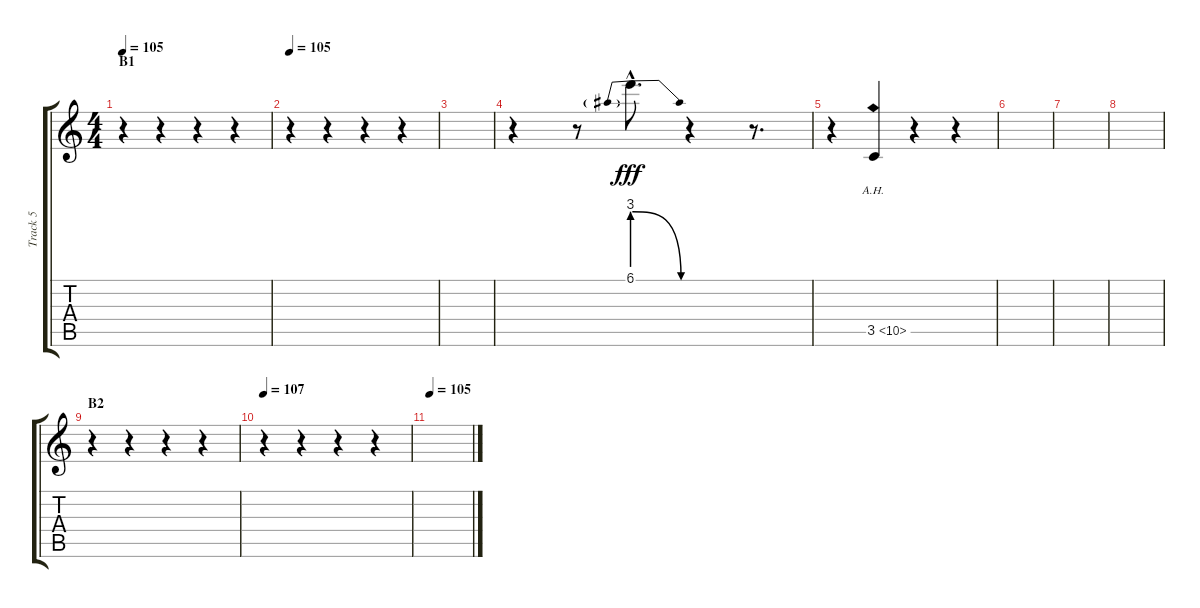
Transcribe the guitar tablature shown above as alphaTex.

\track ("Track 5" "Track 5") {instrument distortionguitar}
\staff {score tabs}
\tuning (E4 B3 G3 D3 A2 E2) {hide}
\ts (4 4)
\section ("" "B1")
\tempo 105
\clef g2
\ks c
r.4{dy f} r.4 r.4 r.4 |
\tempo 105
r.4 r.4 r.4 r.4 |
|
r.4 r.8 6.1{be (prebendrelease 0 12 60 0) hac}.8{d dy fff} r.4 r.8{d} |
r.4 3.5{ah 7}.4 r.4 r.4 |
|
|
|
\section ("" "B2")
r.4 r.4 r.4 r.4 |
\tempo 107
r.4 r.4 r.4 r.4 |
\tempo 105
